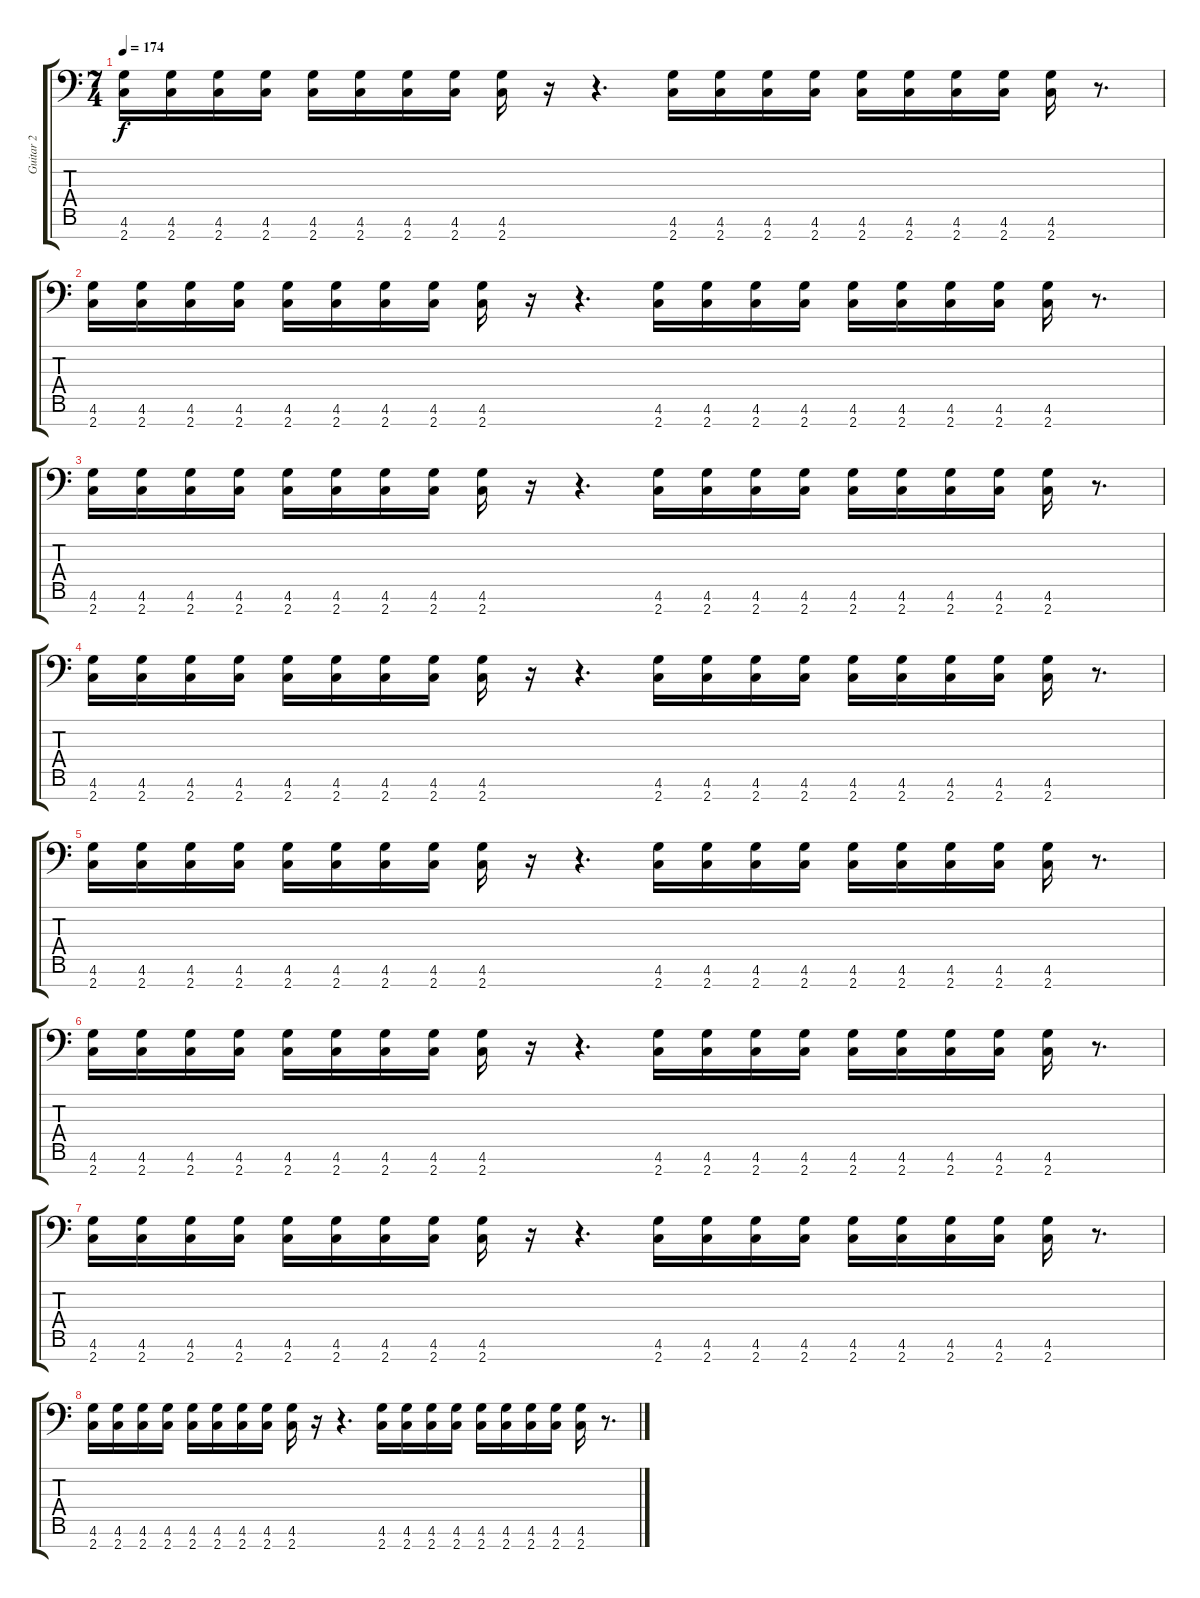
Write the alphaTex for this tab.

\track ("Guitar 2" "Guitar 2") {instrument distortionguitar}
\staff {score tabs}
\tuning (Eb4 Bb3 Gb3 Db3 Ab2 Eb2 Bb1) {hide}
\ts (7 4)
\tempo 174
\clef f4
\ks c
(4.6 2.7).16{dy f} (4.6 2.7).16 (4.6 2.7).16 (4.6 2.7).16 (4.6 2.7).16 (4.6 2.7).16 (4.6 2.7).16 (4.6 2.7).16 (4.6 2.7).16 r.16 r.4{d} (4.6 2.7).16 (4.6 2.7).16 (4.6 2.7).16 (4.6 2.7).16 (4.6 2.7).16 (4.6 2.7).16 (4.6 2.7).16 (4.6 2.7).16 (4.6 2.7).16 r.8{d} |
(4.6 2.7).16 (4.6 2.7).16 (4.6 2.7).16 (4.6 2.7).16 (4.6 2.7).16 (4.6 2.7).16 (4.6 2.7).16 (4.6 2.7).16 (4.6 2.7).16 r.16 r.4{d} (4.6 2.7).16 (4.6 2.7).16 (4.6 2.7).16 (4.6 2.7).16 (4.6 2.7).16 (4.6 2.7).16 (4.6 2.7).16 (4.6 2.7).16 (4.6 2.7).16 r.8{d} |
(4.6 2.7).16 (4.6 2.7).16 (4.6 2.7).16 (4.6 2.7).16 (4.6 2.7).16 (4.6 2.7).16 (4.6 2.7).16 (4.6 2.7).16 (4.6 2.7).16 r.16 r.4{d} (4.6 2.7).16 (4.6 2.7).16 (4.6 2.7).16 (4.6 2.7).16 (4.6 2.7).16 (4.6 2.7).16 (4.6 2.7).16 (4.6 2.7).16 (4.6 2.7).16 r.8{d} |
(4.6 2.7).16 (4.6 2.7).16 (4.6 2.7).16 (4.6 2.7).16 (4.6 2.7).16 (4.6 2.7).16 (4.6 2.7).16 (4.6 2.7).16 (4.6 2.7).16 r.16 r.4{d} (4.6 2.7).16 (4.6 2.7).16 (4.6 2.7).16 (4.6 2.7).16 (4.6 2.7).16 (4.6 2.7).16 (4.6 2.7).16 (4.6 2.7).16 (4.6 2.7).16 r.8{d} |
(4.6 2.7).16 (4.6 2.7).16 (4.6 2.7).16 (4.6 2.7).16 (4.6 2.7).16 (4.6 2.7).16 (4.6 2.7).16 (4.6 2.7).16 (4.6 2.7).16 r.16 r.4{d} (4.6 2.7).16 (4.6 2.7).16 (4.6 2.7).16 (4.6 2.7).16 (4.6 2.7).16 (4.6 2.7).16 (4.6 2.7).16 (4.6 2.7).16 (4.6 2.7).16 r.8{d} |
(4.6 2.7).16 (4.6 2.7).16 (4.6 2.7).16 (4.6 2.7).16 (4.6 2.7).16 (4.6 2.7).16 (4.6 2.7).16 (4.6 2.7).16 (4.6 2.7).16 r.16 r.4{d} (4.6 2.7).16 (4.6 2.7).16 (4.6 2.7).16 (4.6 2.7).16 (4.6 2.7).16 (4.6 2.7).16 (4.6 2.7).16 (4.6 2.7).16 (4.6 2.7).16 r.8{d} |
(4.6 2.7).16 (4.6 2.7).16 (4.6 2.7).16 (4.6 2.7).16 (4.6 2.7).16 (4.6 2.7).16 (4.6 2.7).16 (4.6 2.7).16 (4.6 2.7).16 r.16 r.4{d} (4.6 2.7).16 (4.6 2.7).16 (4.6 2.7).16 (4.6 2.7).16 (4.6 2.7).16 (4.6 2.7).16 (4.6 2.7).16 (4.6 2.7).16 (4.6 2.7).16 r.8{d} |
(4.6 2.7).16 (4.6 2.7).16 (4.6 2.7).16 (4.6 2.7).16 (4.6 2.7).16 (4.6 2.7).16 (4.6 2.7).16 (4.6 2.7).16 (4.6 2.7).16 r.16 r.4{d} (4.6 2.7).16 (4.6 2.7).16 (4.6 2.7).16 (4.6 2.7).16 (4.6 2.7).16 (4.6 2.7).16 (4.6 2.7).16 (4.6 2.7).16 (4.6 2.7).16 r.8{d}
